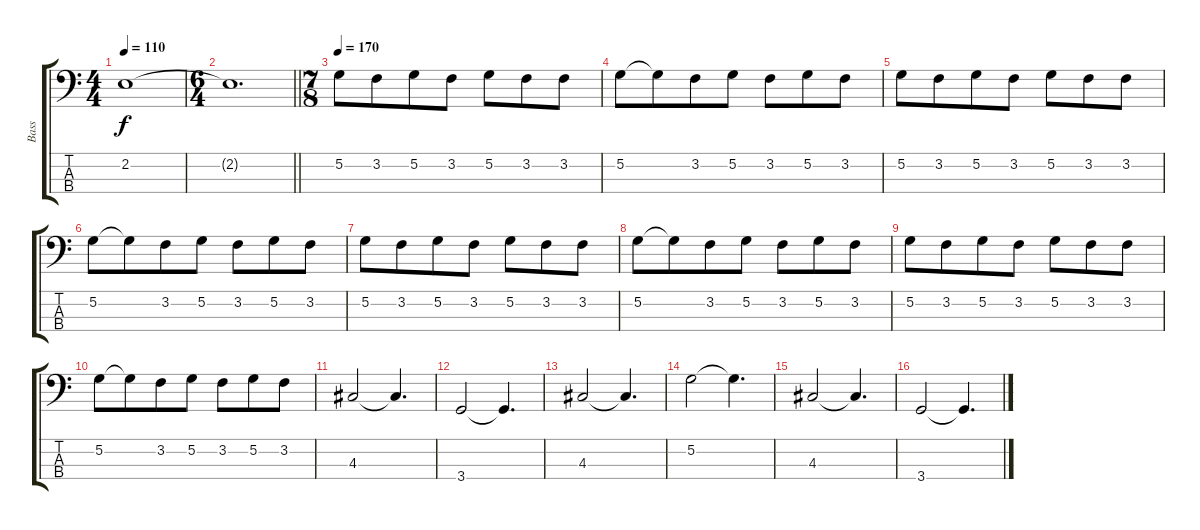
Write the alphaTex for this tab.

\track ("Bass" "Bass") {instrument electricbasspick}
\staff {score tabs}
\tuning (G2 D2 A1 E1) {hide}
\ts (4 4)
\tempo 110
\clef f4
\ks c
2.2.1{dy f} |
\ts (6 4)
\barLineRight lightlight
2.2{t}.1{d} |
\ts (7 8)
\tempo 170
5.2.8 3.2.8 5.2.8 3.2.8 5.2.8 3.2.8 3.2.8 |
5.2.8 5.2{t}.8 3.2.8 5.2.8 3.2.8 5.2.8 3.2.8 |
5.2.8 3.2.8 5.2.8 3.2.8 5.2.8 3.2.8 3.2.8 |
5.2.8 5.2{t}.8 3.2.8 5.2.8 3.2.8 5.2.8 3.2.8 |
5.2.8 3.2.8 5.2.8 3.2.8 5.2.8 3.2.8 3.2.8 |
5.2.8 5.2{t}.8 3.2.8 5.2.8 3.2.8 5.2.8 3.2.8 |
5.2.8 3.2.8 5.2.8 3.2.8 5.2.8 3.2.8 3.2.8 |
5.2.8 5.2{t}.8 3.2.8 5.2.8 3.2.8 5.2.8 3.2.8 |
4.3.2 4.3{t}.4{d} |
3.4.2 3.4{t}.4{d} |
4.3.2 4.3{t}.4{d} |
5.2.2 5.2{t}.4{d} |
4.3.2 4.3{t}.4{d} |
3.4.2 3.4{t}.4{d}
